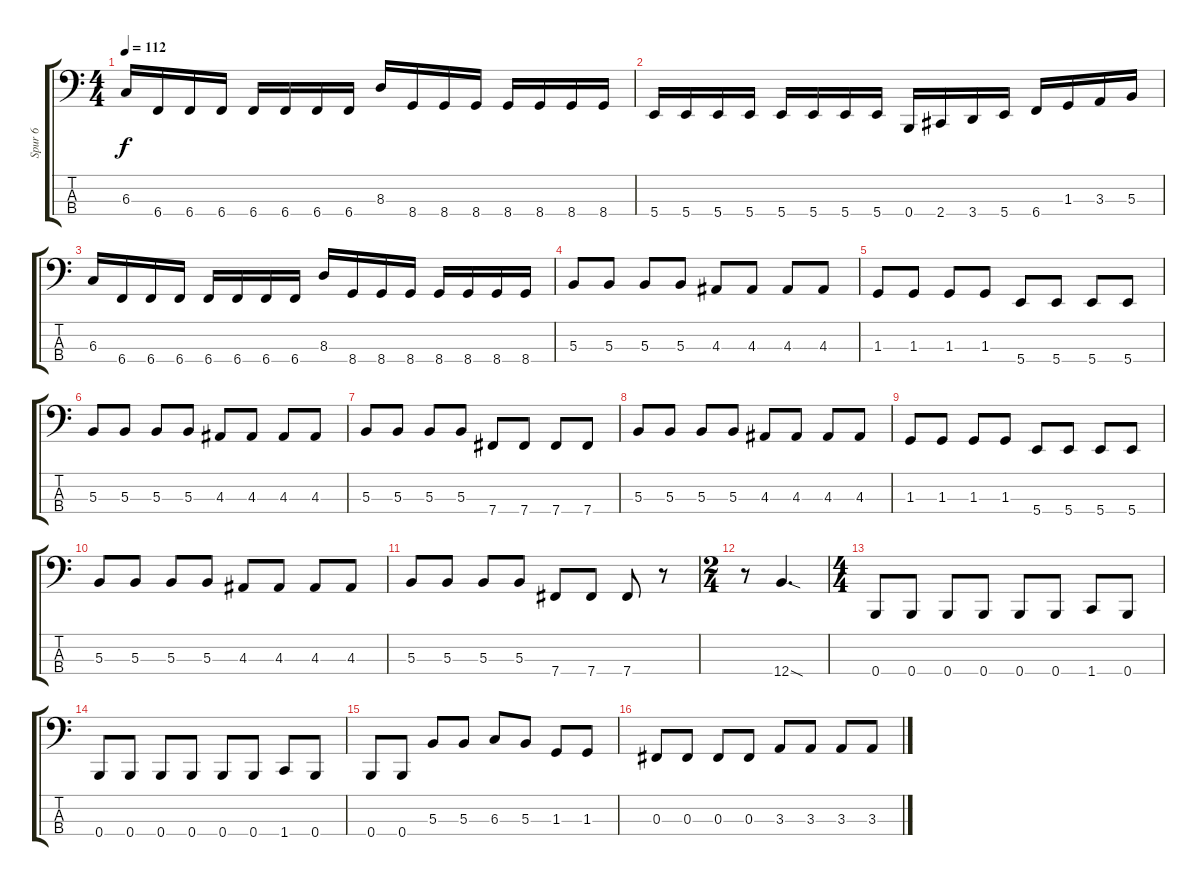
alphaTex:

\track ("Spur 6" "Spur 6") {instrument electricbasspick}
\staff {score tabs}
\tuning (E2 B1 Gb1 B0) {hide}
\ts (4 4)
\tempo 112
\clef f4
\ks c
6.3.16{dy f} 6.4.16 6.4.16 6.4.16 6.4.16 6.4.16 6.4.16 6.4.16 8.3.16 8.4.16 8.4.16 8.4.16 8.4.16 8.4.16 8.4.16 8.4.16 |
5.4.16 5.4.16 5.4.16 5.4.16 5.4.16 5.4.16 5.4.16 5.4.16 0.4.16 2.4.16 3.4.16 5.4.16 6.4.16 1.3.16 3.3.16 5.3.16 |
6.3.16 6.4.16 6.4.16 6.4.16 6.4.16 6.4.16 6.4.16 6.4.16 8.3.16 8.4.16 8.4.16 8.4.16 8.4.16 8.4.16 8.4.16 8.4.16 |
5.3.8 5.3.8 5.3.8 5.3.8 4.3.8 4.3.8 4.3.8 4.3.8 |
1.3.8 1.3.8 1.3.8 1.3.8 5.4.8 5.4.8 5.4.8 5.4.8 |
5.3.8 5.3.8 5.3.8 5.3.8 4.3.8 4.3.8 4.3.8 4.3.8 |
5.3.8 5.3.8 5.3.8 5.3.8 7.4.8 7.4.8 7.4.8 7.4.8 |
5.3.8 5.3.8 5.3.8 5.3.8 4.3.8 4.3.8 4.3.8 4.3.8 |
1.3.8 1.3.8 1.3.8 1.3.8 5.4.8 5.4.8 5.4.8 5.4.8 |
5.3.8 5.3.8 5.3.8 5.3.8 4.3.8 4.3.8 4.3.8 4.3.8 |
5.3.8 5.3.8 5.3.8 5.3.8 7.4.8 7.4.8 7.4.8 r.8 |
\ts (2 4)
r.8 12.4{sod}.4{d} |
\ts (4 4)
0.4.8 0.4.8 0.4.8 0.4.8 0.4.8 0.4.8 1.4.8 0.4.8 |
0.4.8 0.4.8 0.4.8 0.4.8 0.4.8 0.4.8 1.4.8 0.4.8 |
0.4.8 0.4.8 5.3.8 5.3.8 6.3.8 5.3.8 1.3.8 1.3.8 |
0.3.8 0.3.8 0.3.8 0.3.8 3.3.8 3.3.8 3.3.8 3.3.8
